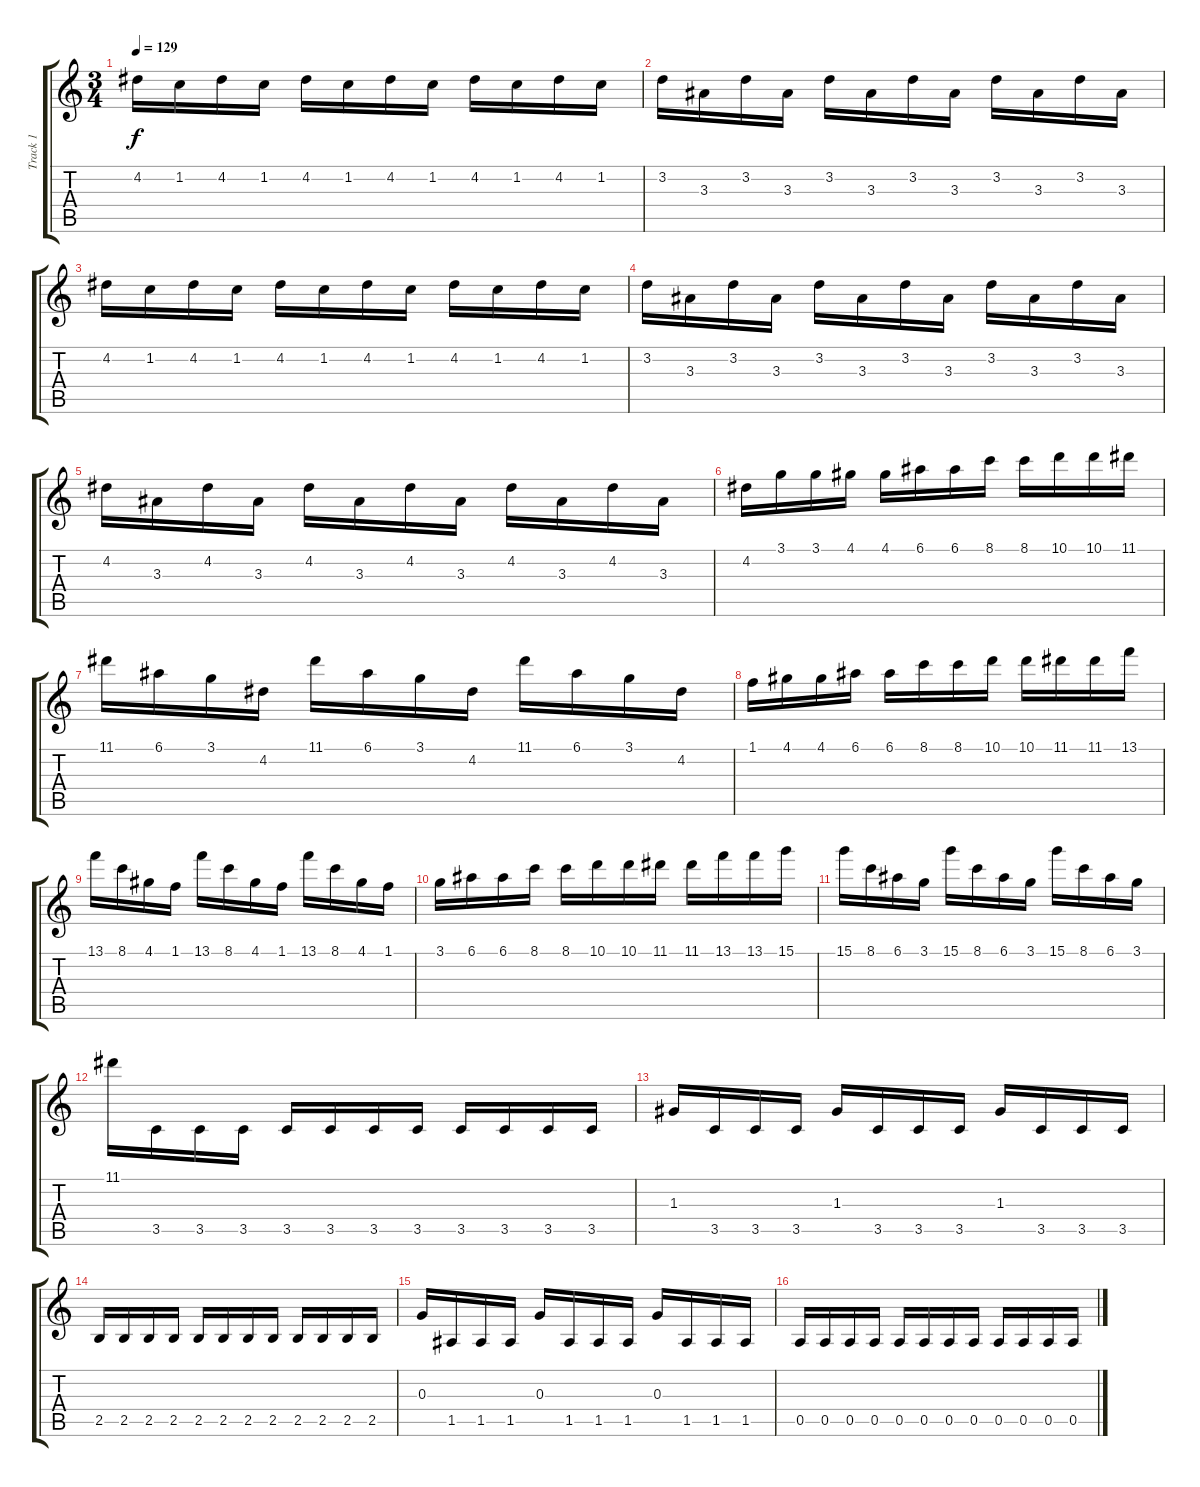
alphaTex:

\track ("Track 1" "Track 1") {instrument acousticguitarnylon}
\staff {score tabs}
\tuning (E4 B3 G3 D3 A2 E2) {hide}
\ts (3 4)
\tempo 129
\clef g2
\ks c
4.2.16{dy f} 1.2.16 4.2.16 1.2.16 4.2.16 1.2.16 4.2.16 1.2.16 4.2.16 1.2.16 4.2.16 1.2.16 |
3.2.16 3.3.16 3.2.16 3.3.16 3.2.16 3.3.16 3.2.16 3.3.16 3.2.16 3.3.16 3.2.16 3.3.16 |
4.2.16 1.2.16 4.2.16 1.2.16 4.2.16 1.2.16 4.2.16 1.2.16 4.2.16 1.2.16 4.2.16 1.2.16 |
3.2.16 3.3.16 3.2.16 3.3.16 3.2.16 3.3.16 3.2.16 3.3.16 3.2.16 3.3.16 3.2.16 3.3.16 |
4.2.16 3.3.16 4.2.16 3.3.16 4.2.16 3.3.16 4.2.16 3.3.16 4.2.16 3.3.16 4.2.16 3.3.16 |
4.2.16 3.1.16 3.1.16 4.1.16 4.1.16 6.1.16 6.1.16 8.1.16 8.1.16 10.1.16 10.1.16 11.1.16 |
11.1.16 6.1.16 3.1.16 4.2.16 11.1.16 6.1.16 3.1.16 4.2.16 11.1.16 6.1.16 3.1.16 4.2.16 |
1.1.16 4.1.16 4.1.16 6.1.16 6.1.16 8.1.16 8.1.16 10.1.16 10.1.16 11.1.16 11.1.16 13.1.16 |
13.1.16 8.1.16 4.1.16 1.1.16 13.1.16 8.1.16 4.1.16 1.1.16 13.1.16 8.1.16 4.1.16 1.1.16 |
3.1.16 6.1.16 6.1.16 8.1.16 8.1.16 10.1.16 10.1.16 11.1.16 11.1.16 13.1.16 13.1.16 15.1.16 |
15.1.16 8.1.16 6.1.16 3.1.16 15.1.16 8.1.16 6.1.16 3.1.16 15.1.16 8.1.16 6.1.16 3.1.16 |
11.1.16 3.5.16 3.5.16 3.5.16 3.5.16 3.5.16 3.5.16 3.5.16 3.5.16 3.5.16 3.5.16 3.5.16 |
1.3.16 3.5.16 3.5.16 3.5.16 1.3.16 3.5.16 3.5.16 3.5.16 1.3.16 3.5.16 3.5.16 3.5.16 |
2.5.16 2.5.16 2.5.16 2.5.16 2.5.16 2.5.16 2.5.16 2.5.16 2.5.16 2.5.16 2.5.16 2.5.16 |
0.3.16 1.5.16 1.5.16 1.5.16 0.3.16 1.5.16 1.5.16 1.5.16 0.3.16 1.5.16 1.5.16 1.5.16 |
0.5.16 0.5.16 0.5.16 0.5.16 0.5.16 0.5.16 0.5.16 0.5.16 0.5.16 0.5.16 0.5.16 0.5.16
